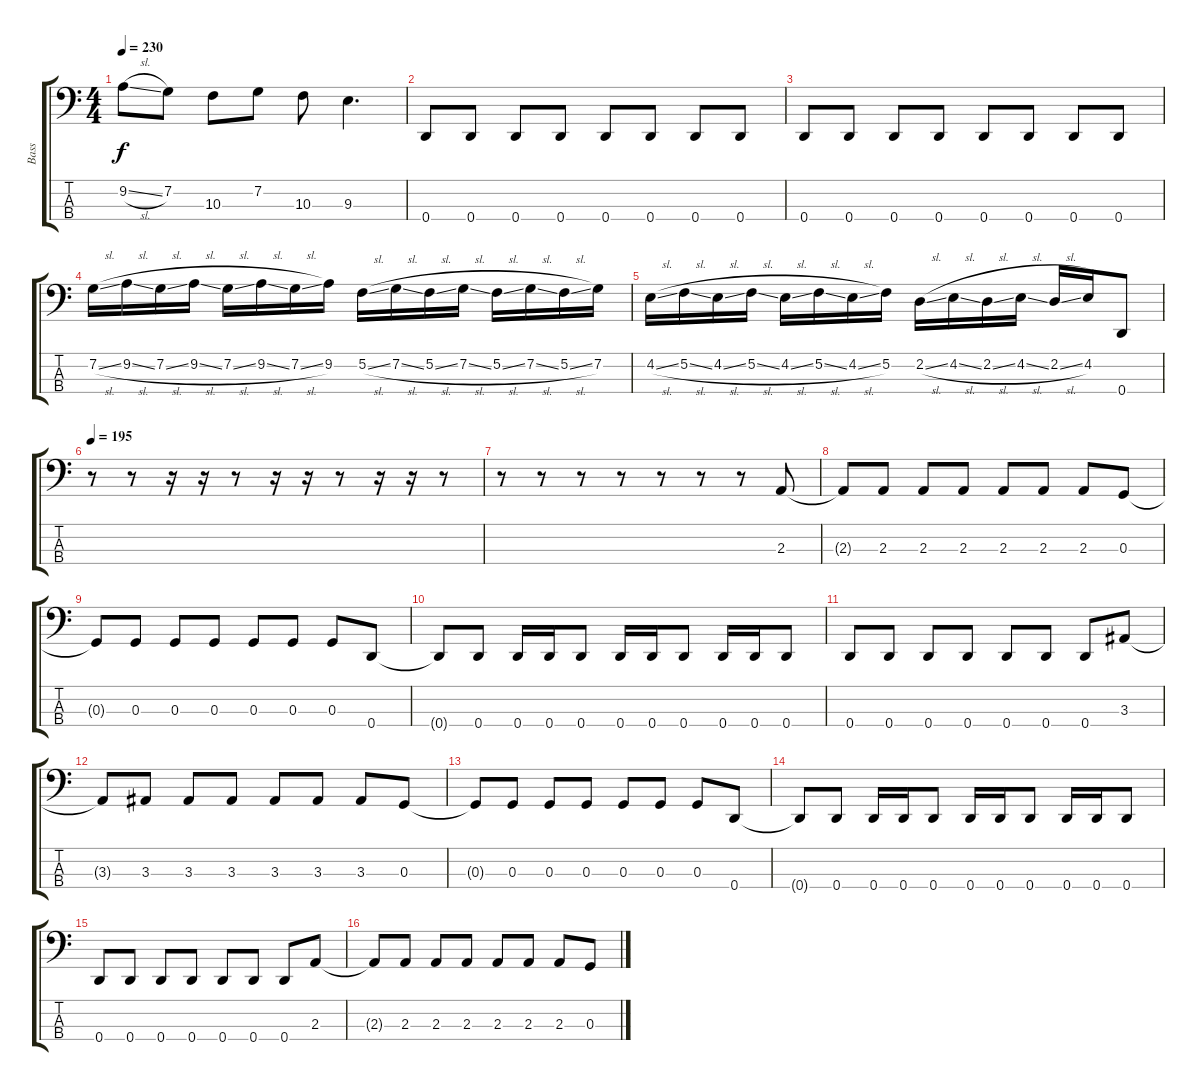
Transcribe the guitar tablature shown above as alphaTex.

\track ("Bass" "Bass") {instrument electricbasspick}
\staff {score tabs}
\tuning (F2 C2 G1 D1) {hide}
\ts (4 4)
\tempo 230
\clef f4
\ks c
9.2{sl}.8{dy f} 7.2.8 10.3.8 7.2.8 10.3.8 9.3.4{d} |
0.4.8 0.4.8 0.4.8 0.4.8 0.4.8 0.4.8 0.4.8 0.4.8 |
0.4.8 0.4.8 0.4.8 0.4.8 0.4.8 0.4.8 0.4.8 0.4.8 |
7.2{sl}.16 9.2{sl}.16 7.2{sl}.16 9.2{sl}.16 7.2{sl}.16 9.2{sl}.16 7.2{sl}.16 9.2.16 5.2{sl}.16 7.2{sl}.16 5.2{sl}.16 7.2{sl}.16 5.2{sl}.16 7.2{sl}.16 5.2{sl}.16 7.2.16 |
4.2{sl}.16 5.2{sl}.16 4.2{sl}.16 5.2{sl}.16 4.2{sl}.16 5.2{sl}.16 4.2{sl}.16 5.2.16 2.2{sl}.16 4.2{sl}.16 2.2{sl}.16 4.2{sl}.16 2.2{sl}.16 4.2.16 0.4.8 |
\tempo 195
r.8 r.8 r.16 r.16 r.8 r.16 r.16 r.8 r.16 r.16 r.8 |
r.8 r.8 r.8 r.8 r.8 r.8 r.8 2.3.8 |
2.3{t}.8 2.3.8 2.3.8 2.3.8 2.3.8 2.3.8 2.3.8 0.3.8 |
0.3{t}.8 0.3.8 0.3.8 0.3.8 0.3.8 0.3.8 0.3.8 0.4.8 |
0.4{t}.8 0.4.8 0.4.16 0.4.16 0.4.8 0.4.16 0.4.16 0.4.8 0.4.16 0.4.16 0.4.8 |
0.4.8 0.4.8 0.4.8 0.4.8 0.4.8 0.4.8 0.4.8 3.3.8 |
3.3{t}.8 3.3.8 3.3.8 3.3.8 3.3.8 3.3.8 3.3.8 0.3.8 |
0.3{t}.8 0.3.8 0.3.8 0.3.8 0.3.8 0.3.8 0.3.8 0.4.8 |
0.4{t}.8 0.4.8 0.4.16 0.4.16 0.4.8 0.4.16 0.4.16 0.4.8 0.4.16 0.4.16 0.4.8 |
0.4.8 0.4.8 0.4.8 0.4.8 0.4.8 0.4.8 0.4.8 2.3.8 |
2.3{t}.8 2.3.8 2.3.8 2.3.8 2.3.8 2.3.8 2.3.8 0.3.8
